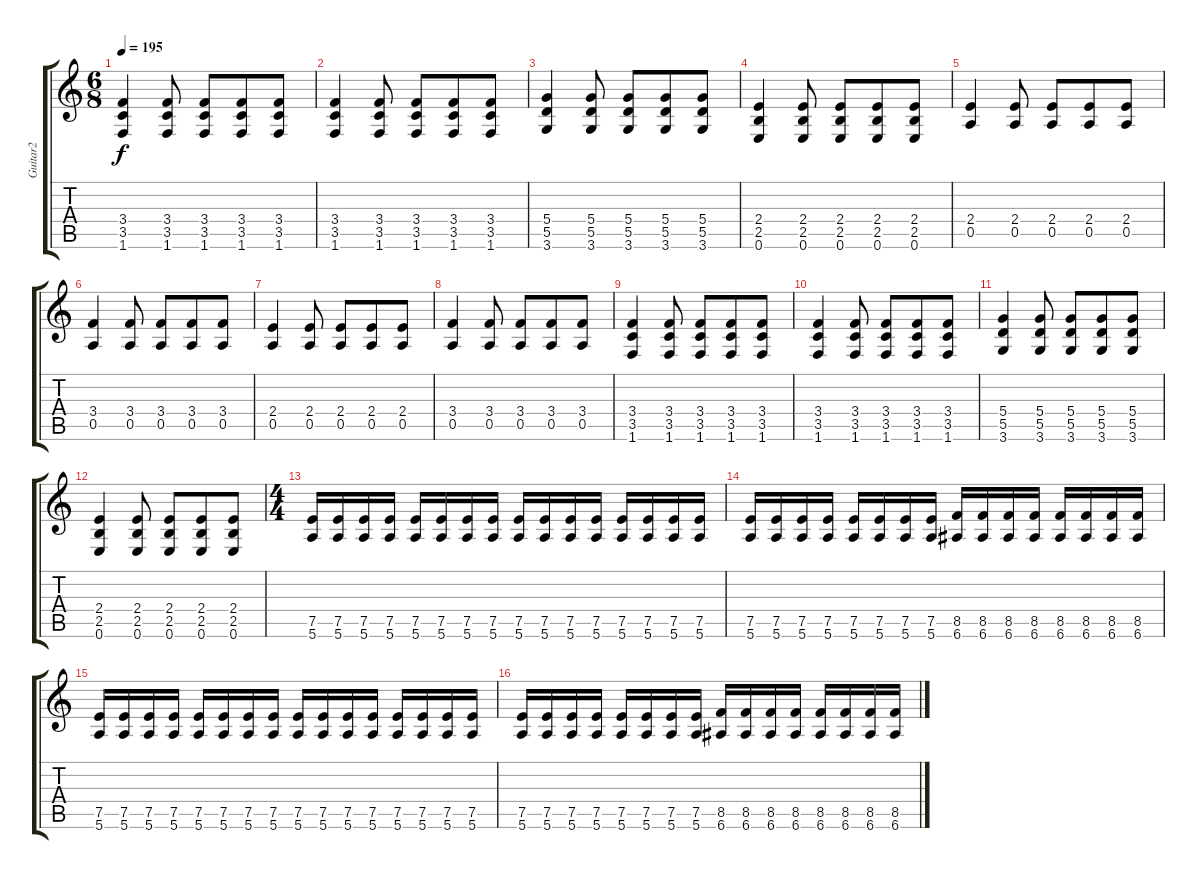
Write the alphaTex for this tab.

\track ("Guitar2" "Guitar2") {instrument distortionguitar}
\staff {score tabs}
\tuning (E4 B3 G3 D3 A2 E2) {hide}
\ts (6 8)
\tempo 195
\clef g2
\ks c
(3.4 3.5 1.6).4{dy f} (3.4 3.5 1.6).8 (3.4 3.5 1.6).8 (3.4 3.5 1.6).8 (3.4 3.5 1.6).8 |
(3.4 3.5 1.6).4 (3.4 3.5 1.6).8 (3.4 3.5 1.6).8 (3.4 3.5 1.6).8 (3.4 3.5 1.6).8 |
(5.4 5.5 3.6).4 (5.4 5.5 3.6).8 (5.4 5.5 3.6).8 (5.4 5.5 3.6).8 (5.4 5.5 3.6).8 |
(2.4 2.5 0.6).4 (2.4 2.5 0.6).8 (2.4 2.5 0.6).8 (2.4 2.5 0.6).8 (2.4 2.5 0.6).8 |
(2.4 0.5).4 (2.4 0.5).8 (2.4 0.5).8 (2.4 0.5).8 (2.4 0.5).8 |
(3.4 0.5).4 (3.4 0.5).8 (3.4 0.5).8 (3.4 0.5).8 (3.4 0.5).8 |
(2.4 0.5).4 (2.4 0.5).8 (2.4 0.5).8 (2.4 0.5).8 (2.4 0.5).8 |
(3.4 0.5).4 (3.4 0.5).8 (3.4 0.5).8 (3.4 0.5).8 (3.4 0.5).8 |
(3.4 3.5 1.6).4 (3.4 3.5 1.6).8 (3.4 3.5 1.6).8 (3.4 3.5 1.6).8 (3.4 3.5 1.6).8 |
(3.4 3.5 1.6).4 (3.4 3.5 1.6).8 (3.4 3.5 1.6).8 (3.4 3.5 1.6).8 (3.4 3.5 1.6).8 |
(5.4 5.5 3.6).4 (5.4 5.5 3.6).8 (5.4 5.5 3.6).8 (5.4 5.5 3.6).8 (5.4 5.5 3.6).8 |
(2.4 2.5 0.6).4 (2.4 2.5 0.6).8 (2.4 2.5 0.6).8 (2.4 2.5 0.6).8 (2.4 2.5 0.6).8 |
\ts (4 4)
(7.5 5.6).16 (7.5 5.6).16 (7.5 5.6).16 (7.5 5.6).16 (7.5 5.6).16 (7.5 5.6).16 (7.5 5.6).16 (7.5 5.6).16 (7.5 5.6).16 (7.5 5.6).16 (7.5 5.6).16 (7.5 5.6).16 (7.5 5.6).16 (7.5 5.6).16 (7.5 5.6).16 (7.5 5.6).16 |
(7.5 5.6).16 (7.5 5.6).16 (7.5 5.6).16 (7.5 5.6).16 (7.5 5.6).16 (7.5 5.6).16 (7.5 5.6).16 (7.5 5.6).16 (8.5 6.6).16 (8.5 6.6).16 (8.5 6.6).16 (8.5 6.6).16 (8.5 6.6).16 (8.5 6.6).16 (8.5 6.6).16 (8.5 6.6).16 |
(7.5 5.6).16 (7.5 5.6).16 (7.5 5.6).16 (7.5 5.6).16 (7.5 5.6).16 (7.5 5.6).16 (7.5 5.6).16 (7.5 5.6).16 (7.5 5.6).16 (7.5 5.6).16 (7.5 5.6).16 (7.5 5.6).16 (7.5 5.6).16 (7.5 5.6).16 (7.5 5.6).16 (7.5 5.6).16 |
(7.5 5.6).16 (7.5 5.6).16 (7.5 5.6).16 (7.5 5.6).16 (7.5 5.6).16 (7.5 5.6).16 (7.5 5.6).16 (7.5 5.6).16 (8.5 6.6).16 (8.5 6.6).16 (8.5 6.6).16 (8.5 6.6).16 (8.5 6.6).16 (8.5 6.6).16 (8.5 6.6).16 (8.5 6.6).16
